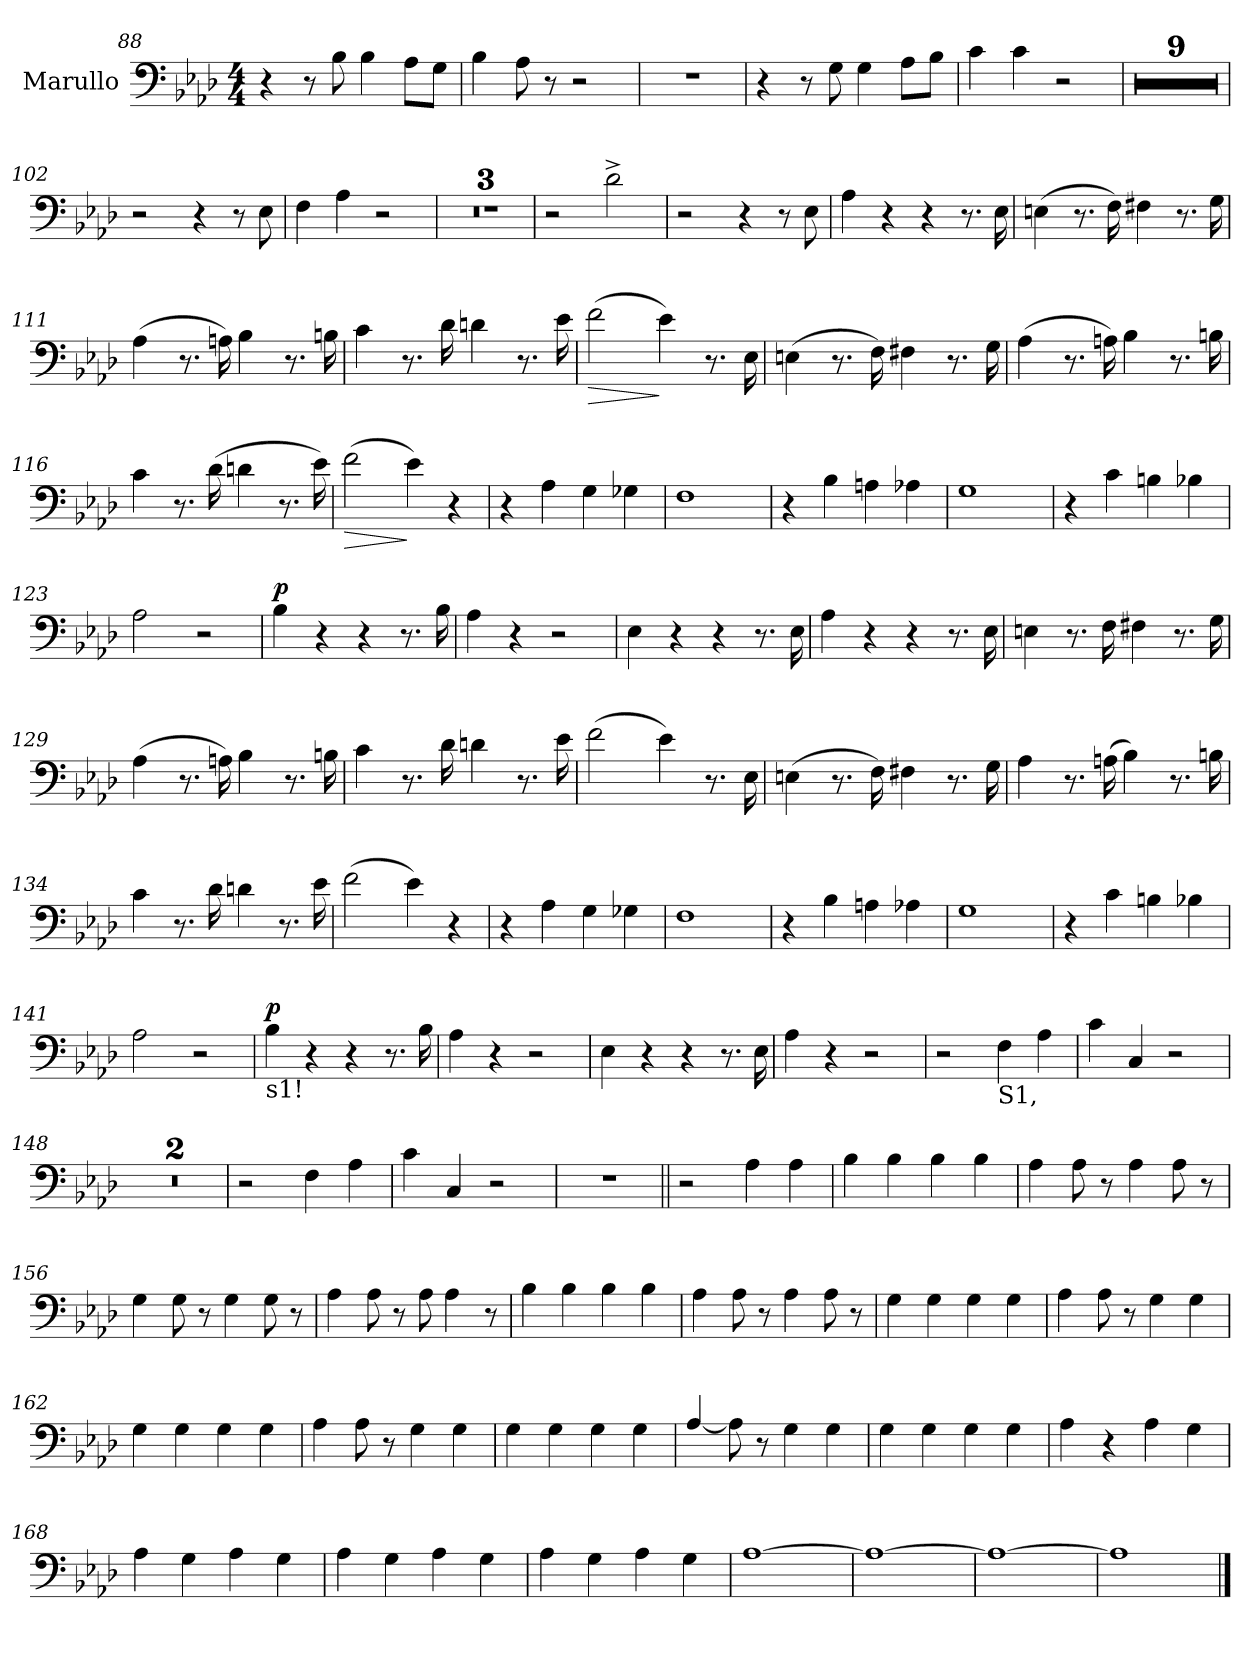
**kern	**dynam
*part1	*part1
*staff1	*staff1
*I"Marullo	*
*I'Mar.	*
*clefF4	*
*k[b-e-a-d-]	*
*A-:	*
*M4/4	*
=88	=88
4r	.
8r	.
8B-\	.
4B-\	.
8A-\L	.
8G\J	.
!!LO:PB:g=z
=89	=89
4B-\	.
8A-\	.
8r	.
2r	.
=90	=90
1r	.
=91	=91
4r	.
8r	.
8G\	.
4G\	.
8A-\L	.
8B-\J	.
=92	=92
4c\	.
4c\	.
2r	.
=93	=93
1r	.
!!LO:PB:g=z
=94	=94
1r	.
=95	=95
1r	.
=96	=96
1r	.
=97	=97
1r	.
=98	=98
1r	.
=99	=99
1r	.
!!LO:PB:g=z
=100	=100
1r	.
=101	=101
1r	.
=102	=102
2r	.
4r	.
8r	.
8E-\	.
=103	=103
4F\	.
4A-\	.
2r	.
=104	=104
1r	.
=105	=105
1r	.
!!LO:PB:g=z
=106	=106
1r	.
=107	=107
2r	.
2d-^\	.
=108	=108
2r	.
4r	.
8r	.
8E-\	.
=109	=109
4A-\	.
4r	.
4r	.
8.r	.
16E-\	.
=110	=110
(>4En\	.
8.r	.
16F\)	.
4F#X\	.
8.r	.
16G\	.
!!LO:PB:g=z
=111	=111
(>4A-\	.
8.r	.
16An\)	.
4B-\	.
8.r	.
16Bn\	.
=112	=112
4c\	.
8.r	.
16d-\	.
4dn\	.
8.r	.
16e-\	.
=113	=113
!	!LO:HP:b
(>2f\	>
4e-\)	]
8.r	.
16E-\	.
!!LO:PB:g=z
=114	=114
(>4En\	.
8.r	.
16F\)	.
4F#X\	.
8.r	.
16G\	.
=115	=115
(>4A-\	.
8.r	.
16An\)	.
4B-\	.
8.r	.
16Bn\	.
=116	=116
4c\	.
8.r	.
(>16d-\	.
4dn\	.
8.r	.
16e-\)	.
=117	=117
!	!LO:HP:b
(>2f\	>
4e-\)	]
4r	.
!!LO:PB:g=z
=118	=118
4r	.
4A-\	.
4G\	.
4G-X\	.
=119	=119
1F	.
=120	=120
4r	.
4B-\	.
4An\	.
4A-X\	.
=121	=121
1G	.
=122	=122
4r	.
4c\	.
4Bn\	.
4B-X\	.
!!LO:PB:g=z
=123	=123
2A-\	.
2r	.
=124	=124
!	!LO:DY:a
4B-\	p
4r	.
4r	.
8.r	.
16B-\	.
=125	=125
4A-\	.
4r	.
2r	.
=126	=126
4E-\	.
4r	.
4r	.
8.r	.
16E-\	.
=127	=127
4A-\	.
4r	.
4r	.
8.r	.
16E-\	.
!!LO:PB:g=z
=128	=128
4En\	.
8.r	.
16F\	.
4F#X\	.
8.r	.
16G\	.
=129	=129
(>4A-\	.
8.r	.
16An\)	.
4B-\	.
8.r	.
16Bn\	.
=130	=130
4c\	.
8.r	.
16d-\	.
4dn\	.
8.r	.
16e-\	.
!!LO:PB:g=z
=131	=131
(>2f\	.
4e-\)	.
8.r	.
16E-\	.
!!LO:PB:g=z
=132	=132
(>4En\	.
8.r	.
16F\)	.
4F#X\	.
8.r	.
16G\	.
=133	=133
4A-\	.
8.r	.
(>16An\	.
4B-\)	.
8.r	.
16Bn\	.
=134	=134
4c\	.
8.r	.
16d-\	.
4dn\	.
8.r	.
16e-\	.
=135	=135
(>2f\	.
4e-\)	.
4r	.
!!LO:PB:g=z
=136	=136
4r	.
4A-\	.
4G\	.
4G-X\	.
=137	=137
1F	.
=138	=138
4r	.
4B-\	.
4An\	.
4A-X\	.
=139	=139
1G	.
=140	=140
4r	.
4c\	.
4Bn\	.
4B-X\	.
!!LO:PB:g=z
=141	=141
2A-\	.
2r	.
=142	=142
!LO:TX:b:t=s1!	!
!	!LO:DY:a
4B-\	p
4r	.
4r	.
8.r	.
16B-\	.
=143	=143
4A-\	.
4r	.
2r	.
=144	=144
4E-\	.
4r	.
4r	.
8.r	.
16E-\	.
!!LO:PB:g=z
=145	=145
4A-\	.
4r	.
2r	.
=146	=146
2r	.
!LO:TX:b:t=S1,	!
4F\	.
4A-\	.
=147	=147
4c\	.
4C/	.
2r	.
=148	=148
1r	.
=149	=149
1r	.
!!LO:PB:g=z
=150	=150
2r	.
4F\	.
4A-\	.
=151	=151
4c\	.
4C/	.
2r	.
=152	=152
1r	.
=153||	=153||
2r	.
4A-\	.
4A-\	.
=154	=154
4B-\	.
4B-\	.
4B-\	.
4B-\	.
!!LO:PB:g=z
=155	=155
4A-\	.
8A-\	.
8r	.
4A-\	.
8A-\	.
8r	.
=156	=156
4G\	.
8G\	.
8r	.
4G\	.
8G\	.
8r	.
=157	=157
4A-\	.
8A-\	.
8r	.
8A-\	.
4A-\	.
8r	.
!!LO:PB:g=z
=158	=158
4B-\	.
4B-\	.
4B-\	.
4B-\	.
=159	=159
4A-\	.
8A-\	.
8r	.
4A-\	.
8A-\	.
8r	.
=160	=160
4G\	.
4G\	.
4G\	.
4G\	.
=161	=161
4A-\	.
8A-\	.
8r	.
4G\	.
4G\	.
!!LO:PB:g=z
=162	=162
4G\	.
4G\	.
4G\	.
4G\	.
!!LO:PB:g=z
=163	=163
4A-\	.
8A-\	.
8r	.
4G\	.
4G\	.
=164	=164
4G\	.
4G\	.
4G\	.
4G\	.
=165	=165
[4A-/	.
8A-\]	.
8r	.
4G\	.
4G\	.
=166	=166
4G\	.
4G\	.
4G\	.
4G\	.
!!LO:PB:g=z
=167	=167
4A-\	.
4r	.
4A-\	.
4G\	.
=168	=168
4A-\	.
4G\	.
4A-\	.
4G\	.
=169	=169
4A-\	.
4G\	.
4A-\	.
4G\	.
=170	=170
4A-\	.
4G\	.
4A-\	.
4G\	.
=171	=171
[1A-	.
!!LO:PB:g=z
=172	=172
1A-_	.
=173	=173
1A-_	.
=174	=174
1A-]	.
==	==
*-	*-
